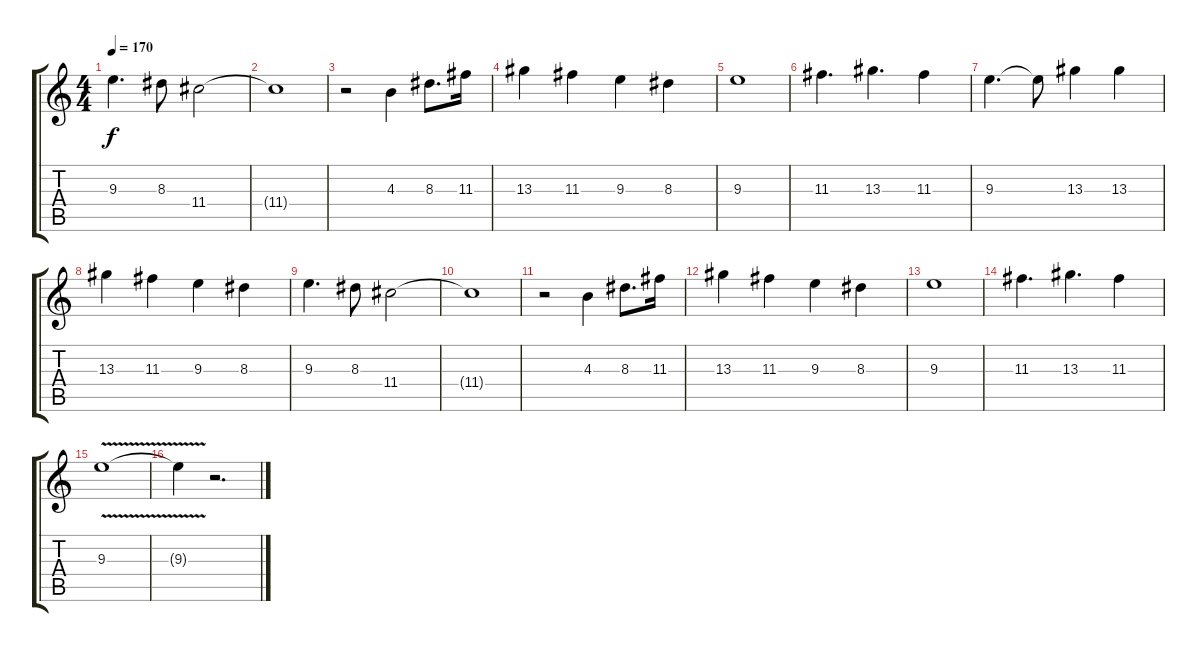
\track "" {instrument distortionguitar}
\staff {score tabs}
\tuning (E4 B3 G3 D3 A2 E2) {hide}
\ts (4 4)
\tempo 170
\clef g2
\ks c
9.3.4{d dy f} 8.3.8 11.4.2 |
11.4{t}.1 |
r.2 4.3.4 8.3.8{d} 11.3.16 |
13.3.4 11.3.4 9.3.4 8.3.4 |
9.3.1 |
11.3.4{d} 13.3.4{d} 11.3.4 |
9.3.4{d} 9.3{t}.8 13.3.4 13.3.4 |
13.3.4 11.3.4 9.3.4 8.3.4 |
9.3.4{d} 8.3.8 11.4.2 |
11.4{t}.1 |
r.2 4.3.4 8.3.8{d} 11.3.16 |
13.3.4 11.3.4 9.3.4 8.3.4 |
9.3.1 |
11.3.4{d} 13.3.4{d} 11.3.4 |
9.3{v}.1 |
9.3{t}.4 r.2{d}
